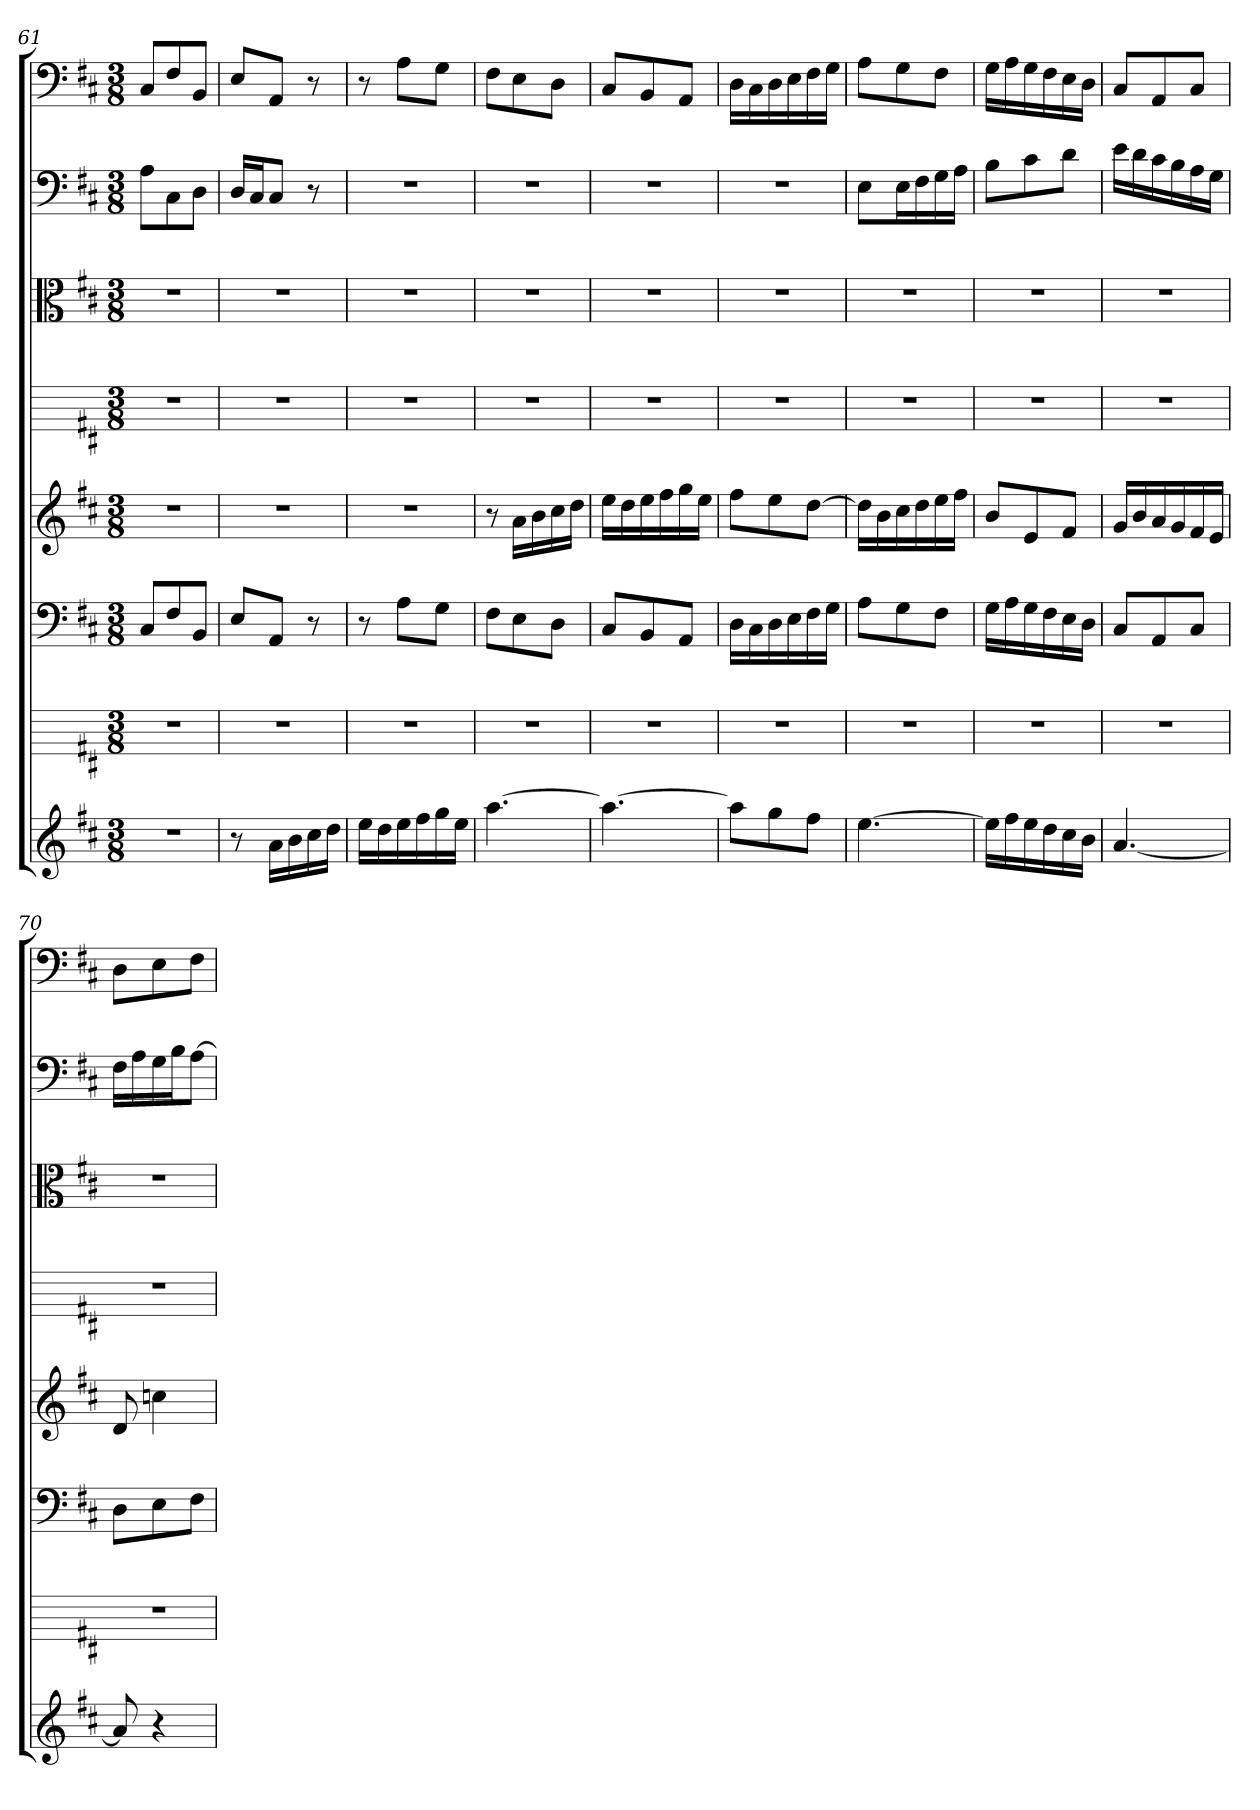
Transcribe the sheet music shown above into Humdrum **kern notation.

**kern	**kern	**kern	**kern	**kern	**kern	**kern	**kern
*part8	*part7	*part6	*part5	*part4	*part3	*part2	*part1
*staff8	*staff7	*staff6	*staff5	*staff4	*staff3	*staff2	*staff1
*	*	*clefF4	*	*	*clefC3	*clefF4	*clefF4
*k[f#c#]	*k[f#c#]	*k[f#c#]	*k[f#c#]	*k[f#c#]	*k[f#c#]	*k[f#c#]	*k[f#c#]
*D:	*D:	*D:	*D:	*D:	*D:	*D:	*D:
*M3/8	*M3/8	*M3/8	*M3/8	*M3/8	*M3/8	*M3/8	*M3/8
=61	=61	=61	=61	=61	=61	=61	=61
4.r	4.r	8C#/L	4.r	4.r	4.r	8A\L	8C#/L
.	.	8F#/	.	.	.	8C#\	8F#/
.	.	8BB/J	.	.	.	8D\J	8BB/J
=62	=62	=62	=62	=62	=62	=62	=62
8r	4.r	8E/L	4.r	4.r	4.r	16D/LL	8E/L
.	.	.	.	.	.	16C#/J	.
16aLL	.	8AA/J	.	.	.	8C#/J	8AA/J
16b	.	.	.	.	.	.	.
16cc#	.	8r	.	.	.	8r	8r
16ddJJ	.	.	.	.	.	.	.
=63	=63	=63	=63	=63	=63	=63	=63
16eeLL	4.r	8r	4.r	4.r	4.r	4.r	8r
16dd	.	.	.	.	.	.	.
16ee	.	8A\L	.	.	.	.	8A\L
16ff#	.	.	.	.	.	.	.
16gg	.	8G\J	.	.	.	.	8G\J
16eeJJ	.	.	.	.	.	.	.
=64	=64	=64	=64	=64	=64	=64	=64
[4.aa	4.r	8F#\L	8r	4.r	4.r	4.r	8F#\L
.	.	8E\	16aLL	.	.	.	8E\
.	.	.	16b	.	.	.	.
.	.	8D\J	16cc#	.	.	.	8D\J
.	.	.	16ddJJ	.	.	.	.
=65	=65	=65	=65	=65	=65	=65	=65
4.aa_	4.r	8C#/L	16eeLL	4.r	4.r	4.r	8C#/L
.	.	.	16dd	.	.	.	.
.	.	8BB/	16ee	.	.	.	8BB/
.	.	.	16ff#	.	.	.	.
.	.	8AA/J	16gg	.	.	.	8AA/J
.	.	.	16eeJJ	.	.	.	.
=66	=66	=66	=66	=66	=66	=66	=66
8aaL]	4.r	16D\LL	8ff#L	4.r	4.r	4.r	16D\LL
.	.	16C#\	.	.	.	.	16C#\
8gg	.	16D\	8ee	.	.	.	16D\
.	.	16E\	.	.	.	.	16E\
8ff#J	.	16F#\	[8ddJ	.	.	.	16F#\
.	.	16G\JJ	.	.	.	.	16G\JJ
=67	=67	=67	=67	=67	=67	=67	=67
[4.ee	4.r	8A\L	16ddLL]	4.r	4.r	8E\L	8A\L
.	.	.	16b	.	.	.	.
.	.	8G\	16cc#	.	.	16E\L	8G\
.	.	.	16dd	.	.	16F#\	.
.	.	8F#\J	16ee	.	.	16G\	8F#\J
.	.	.	16ff#JJ	.	.	16A\JJ	.
=68	=68	=68	=68	=68	=68	=68	=68
16eeLL]	4.r	16G\LL	8bL	4.r	4.r	8B\L	16G\LL
16ff#	.	16A\	.	.	.	.	16A\
16ee	.	16G\	8e	.	.	8c#\	16G\
16dd	.	16F#\	.	.	.	.	16F#\
16cc#	.	16E\	8f#J	.	.	8d\J	16E\
16bJJ	.	16D\JJ	.	.	.	.	16D\JJ
=69	=69	=69	=69	=69	=69	=69	=69
[4.a	4.r	8C#/L	16gLL	4.r	4.r	16e\LL	8C#/L
.	.	.	16b	.	.	16d\	.
.	.	8AA/	16a	.	.	16c#\	8AA/
.	.	.	16g	.	.	16B\	.
.	.	8C#/J	16f#	.	.	16A\	8C#/J
.	.	.	16eJJ	.	.	16G\JJ	.
=70	=70	=70	=70	=70	=70	=70	=70
8a]	4.r	8D\L	8d	4.r	4.r	16F#\LL	8D\L
.	.	.	.	.	.	16A\	.
4r	.	8E\	4ccn	.	.	16G\	8E\
.	.	.	.	.	.	16B\J	.
.	.	8F#\J	.	.	.	[8A\J	8F#\J
=	=	=	=	=	=	=	=
*-	*-	*-	*-	*-	*-	*-	*-
